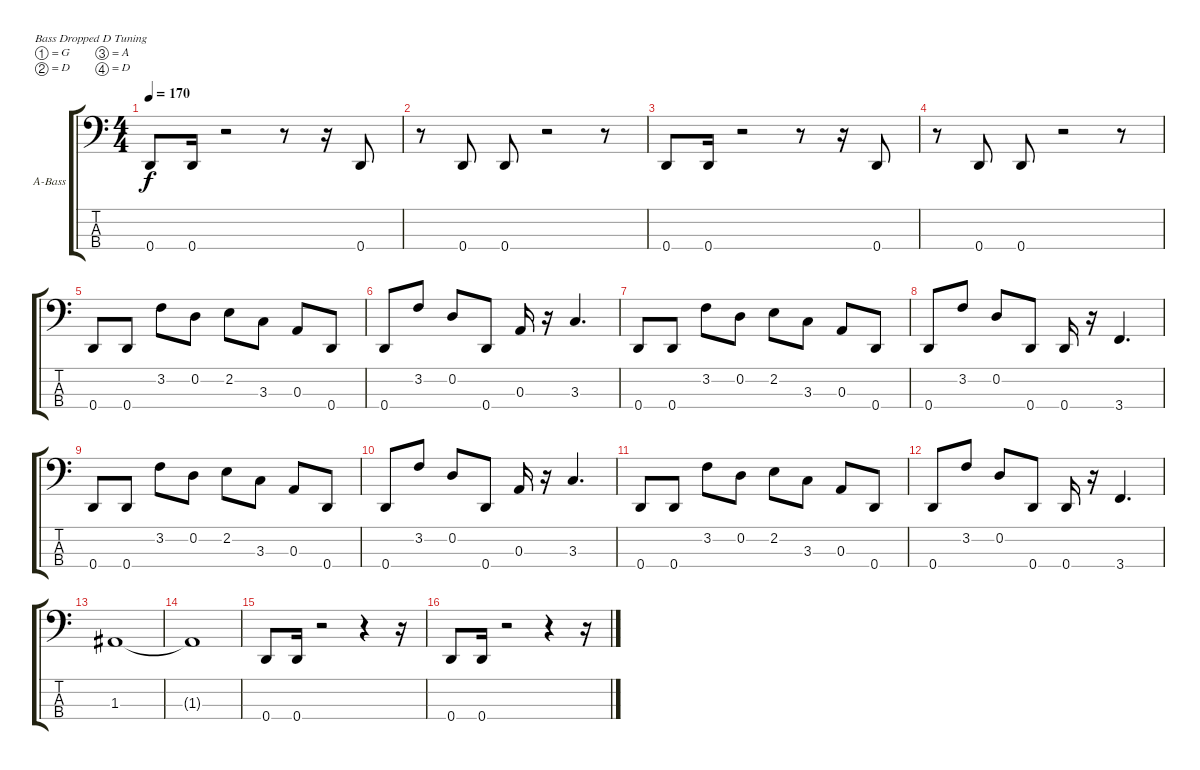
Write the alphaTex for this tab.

\bracketExtendMode groupsimilarinstruments
\firstSystemTrackNameOrientation horizontal
\otherSystemsTrackNameOrientation horizontal
\track ("Electric Bass" "A-Bass") {instrument acousticbass}
\staff {score tabs}
\tuning (G2 D2 A1 D1)
\ts (4 4)
\tempo 170
\clef f4
\ks c
0.4.8{dy f} 0.4.16 r.2 r.8 r.16 0.4.8 |
r.8 0.4.8 0.4.8 r.2 r.8 |
0.4.8 0.4.16 r.2 r.8 r.16 0.4.8 |
r.8 0.4.8 0.4.8 r.2 r.8 |
0.4.8 0.4.8 3.2.8 0.2.8 2.2.8 3.3.8 0.3.8 0.4.8 |
0.4.8 3.2.8 0.2.8 0.4.8 0.3.16 r.16 3.3.4{d} |
0.4.8 0.4.8 3.2.8 0.2.8 2.2.8 3.3.8 0.3.8 0.4.8 |
0.4.8 3.2.8 0.2.8 0.4.8 0.4.16 r.16 3.4.4{d} |
0.4.8 0.4.8 3.2.8 0.2.8 2.2.8 3.3.8 0.3.8 0.4.8 |
0.4.8 3.2.8 0.2.8 0.4.8 0.3.16 r.16 3.3.4{d} |
0.4.8 0.4.8 3.2.8 0.2.8 2.2.8 3.3.8 0.3.8 0.4.8 |
0.4.8 3.2.8 0.2.8 0.4.8 0.4.16 r.16 3.4.4{d} |
1.3.1 |
1.3{t}.1 |
0.4.8 0.4.16 r.2 r.4 r.16 |
0.4.8 0.4.16 r.2 r.4 r.16
